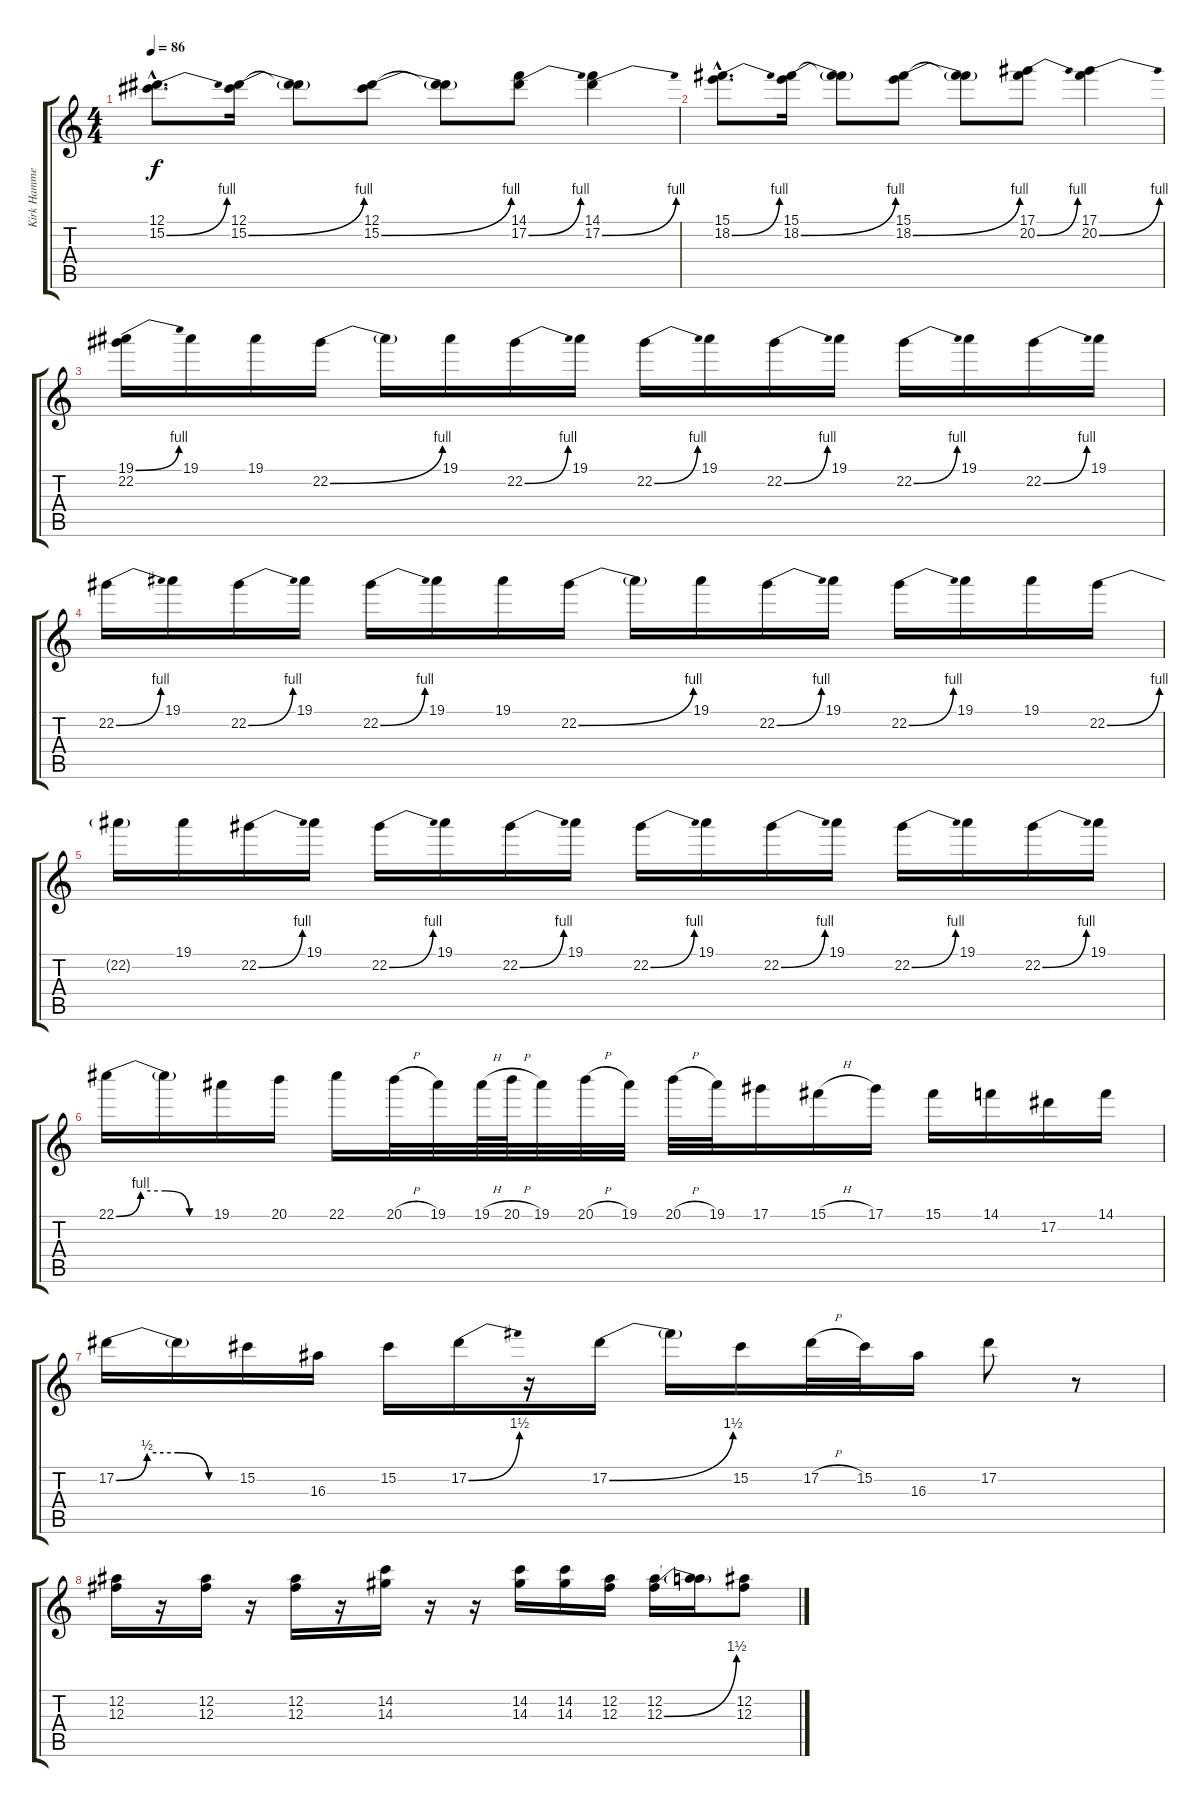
\track ("Kirk Hammett (disto)" "Kirk Hamme") {instrument distortionguitar}
\staff {score tabs}
\tuning (Eb4 Bb3 Gb3 Db3 Ab2 Eb2) {hide}
\ts (4 4)
\tempo 86
\clef g2
\ks c
(12.1{hac} 15.2{be (bend 0 0 60 4) hac}).8{d dy f} (12.1 15.2{be (bend 0 0 60 4)}).16 (12.1{t} 15.2{t}).8 (12.1 15.2{be (bend 0 0 60 4)}).8 (12.1{t} 15.2{t}).8 (14.1 17.2{be (bend 0 0 60 4)}).8 (14.1 17.2{be (bend 0 0 60 4)}).4 |
(15.1{hac} 18.2{be (bend 0 0 60 4) hac}).8{d} (15.1 18.2{be (bend 0 0 60 4)}).16 (15.1{t} 18.2{t}).8 (15.1 18.2{be (bend 0 0 60 4)}).8 (15.1{t} 18.2{t}).8 (17.1 20.2{be (bend 0 0 60 4)}).8 (17.1 20.2{be (bend 0 0 60 4)}).4 |
(19.1{be (bend 0 0 60 4)} 22.2).16 19.1.16 19.1.16 22.2{be (bend 0 0 60 4)}.16 22.2{t}.16 19.1.16 22.2{be (bend 0 0 60 4)}.16 19.1.16 22.2{be (bend 0 0 60 4)}.16 19.1.16 22.2{be (bend 0 0 60 4)}.16 19.1.16 22.2{be (bend 0 0 60 4)}.16 19.1.16 22.2{be (bend 0 0 60 4)}.16 19.1.16 |
22.2{be (bend 0 0 60 4)}.16 19.1.16 22.2{be (bend 0 0 60 4)}.16 19.1.16 22.2{be (bend 0 0 60 4)}.16 19.1.16 19.1.16 22.2{be (bend 0 0 60 4)}.16 22.2{t}.16 19.1.16 22.2{be (bend 0 0 60 4)}.16 19.1.16 22.2{be (bend 0 0 60 4)}.16 19.1.16 19.1.16 22.2{be (bend 0 0 60 4)}.16 |
22.2{t}.16 19.1.16 22.2{be (bend 0 0 60 4)}.16 19.1.16 22.2{be (bend 0 0 60 4)}.16 19.1.16 22.2{be (bend 0 0 60 4)}.16 19.1.16 22.2{be (bend 0 0 60 4)}.16 19.1.16 22.2{be (bend 0 0 60 4)}.16 19.1.16 22.2{be (bend 0 0 60 4)}.16 19.1.16 22.2{be (bend 0 0 60 4)}.16 19.1.16 |
22.1{be (custom 0 0 15 4 30 4 45 0 60 0)}.16 22.1{t}.16 19.1.16 20.1.16 22.1.16 20.1{h}.32 19.1.32 19.1{h}.64 20.1{h}.64 19.1.32 20.1{h}.32 19.1.32 20.1{h}.32 19.1.32 17.1.16 15.1{h}.16 17.1.16 15.1.16 14.1.16 17.2.16 14.1.16 |
17.2{be (custom 0 0 15 2 30 2 45 0 60 0)}.16 17.2{t}.16 15.2.16 16.3.16 15.2.16 17.2{be (bend 0 0 60 6)}.16 r.16 17.2{be (bend 0 0 60 6)}.16 17.2{t}.16 15.2.16 17.2{h}.32 15.2.32 16.3.16 17.2.8 r.8 |
(12.2 12.3).16{volume 15} r.16 (12.2 12.3).16 r.16 (12.2 12.3).16 r.16 (14.2 14.3).16 r.16 r.16 (14.2 14.3).16 (14.2 14.3).16 (12.2 12.3).16 (12.2 12.3{be (bend 0 0 60 6)}).16 (12.2{t} 12.3{t}).16 (12.2 12.3).8
